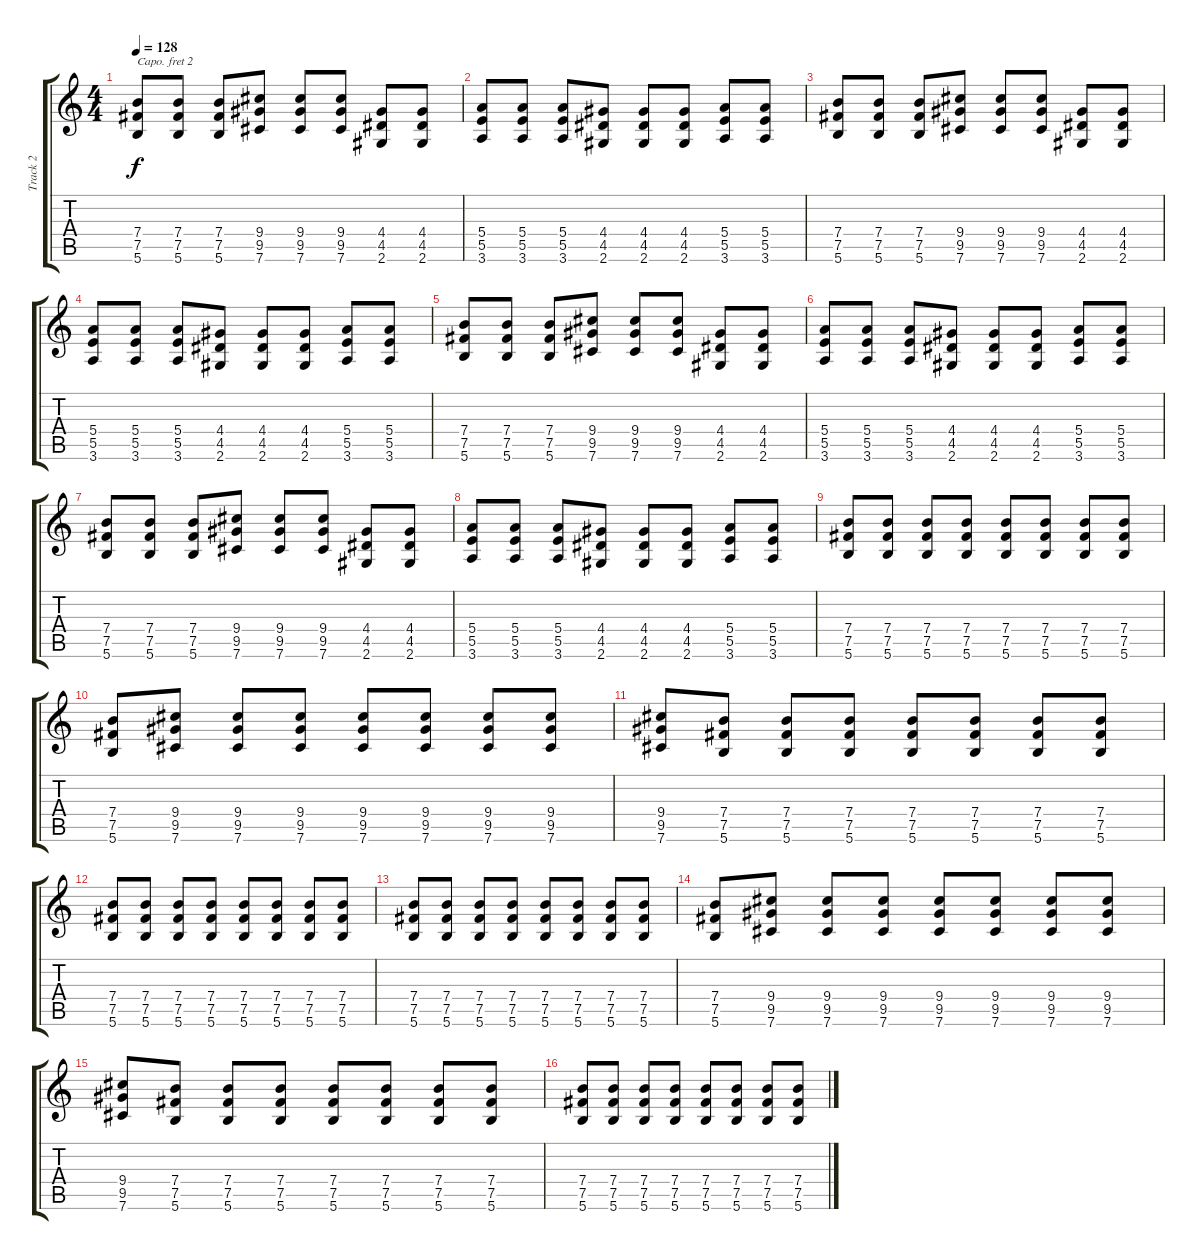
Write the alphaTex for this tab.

\track ("Track 2" "Track 2") {instrument overdrivenguitar}
\staff {score tabs}
\capo 2
\tuning (E4 B3 G3 D3 A2 E2) {hide}
\ts (4 4)
\tempo 128
\clef g2
\ks c
(7.4 7.5 5.6).8{dy f} (7.4 7.5 5.6).8 (7.4 7.5 5.6).8 (9.4 9.5 7.6).8 (9.4 9.5 7.6).8 (9.4 9.5 7.6).8 (4.4 4.5 2.6).8 (4.4 4.5 2.6).8 |
(5.4 5.5 3.6).8 (5.4 5.5 3.6).8 (5.4 5.5 3.6).8 (4.4 4.5 2.6).8 (4.4 4.5 2.6).8 (4.4 4.5 2.6).8 (5.4 5.5 3.6).8 (5.4 5.5 3.6).8 |
(7.4 7.5 5.6).8 (7.4 7.5 5.6).8 (7.4 7.5 5.6).8 (9.4 9.5 7.6).8 (9.4 9.5 7.6).8 (9.4 9.5 7.6).8 (4.4 4.5 2.6).8 (4.4 4.5 2.6).8 |
(5.4 5.5 3.6).8 (5.4 5.5 3.6).8 (5.4 5.5 3.6).8 (4.4 4.5 2.6).8 (4.4 4.5 2.6).8 (4.4 4.5 2.6).8 (5.4 5.5 3.6).8 (5.4 5.5 3.6).8 |
(7.4 7.5 5.6).8 (7.4 7.5 5.6).8 (7.4 7.5 5.6).8 (9.4 9.5 7.6).8 (9.4 9.5 7.6).8 (9.4 9.5 7.6).8 (4.4 4.5 2.6).8 (4.4 4.5 2.6).8 |
(5.4 5.5 3.6).8 (5.4 5.5 3.6).8 (5.4 5.5 3.6).8 (4.4 4.5 2.6).8 (4.4 4.5 2.6).8 (4.4 4.5 2.6).8 (5.4 5.5 3.6).8 (5.4 5.5 3.6).8 |
(7.4 7.5 5.6).8 (7.4 7.5 5.6).8 (7.4 7.5 5.6).8 (9.4 9.5 7.6).8 (9.4 9.5 7.6).8 (9.4 9.5 7.6).8 (4.4 4.5 2.6).8 (4.4 4.5 2.6).8 |
(5.4 5.5 3.6).8 (5.4 5.5 3.6).8 (5.4 5.5 3.6).8 (4.4 4.5 2.6).8 (4.4 4.5 2.6).8 (4.4 4.5 2.6).8 (5.4 5.5 3.6).8 (5.4 5.5 3.6).8 |
(7.4 7.5 5.6).8 (7.4 7.5 5.6).8 (7.4 7.5 5.6).8 (7.4 7.5 5.6).8 (7.4 7.5 5.6).8 (7.4 7.5 5.6).8 (7.4 7.5 5.6).8 (7.4 7.5 5.6).8 |
(7.4 7.5 5.6).8 (9.4 9.5 7.6).8 (9.4 9.5 7.6).8 (9.4 9.5 7.6).8 (9.4 9.5 7.6).8 (9.4 9.5 7.6).8 (9.4 9.5 7.6).8 (9.4 9.5 7.6).8 |
(9.4 9.5 7.6).8 (7.4 7.5 5.6).8 (7.4 7.5 5.6).8 (7.4 7.5 5.6).8 (7.4 7.5 5.6).8 (7.4 7.5 5.6).8 (7.4 7.5 5.6).8 (7.4 7.5 5.6).8 |
(7.4 7.5 5.6).8 (7.4 7.5 5.6).8 (7.4 7.5 5.6).8 (7.4 7.5 5.6).8 (7.4 7.5 5.6).8 (7.4 7.5 5.6).8 (7.4 7.5 5.6).8 (7.4 7.5 5.6).8 |
(7.4 7.5 5.6).8 (7.4 7.5 5.6).8 (7.4 7.5 5.6).8 (7.4 7.5 5.6).8 (7.4 7.5 5.6).8 (7.4 7.5 5.6).8 (7.4 7.5 5.6).8 (7.4 7.5 5.6).8 |
(7.4 7.5 5.6).8 (9.4 9.5 7.6).8 (9.4 9.5 7.6).8 (9.4 9.5 7.6).8 (9.4 9.5 7.6).8 (9.4 9.5 7.6).8 (9.4 9.5 7.6).8 (9.4 9.5 7.6).8 |
(9.4 9.5 7.6).8 (7.4 7.5 5.6).8 (7.4 7.5 5.6).8 (7.4 7.5 5.6).8 (7.4 7.5 5.6).8 (7.4 7.5 5.6).8 (7.4 7.5 5.6).8 (7.4 7.5 5.6).8 |
(7.4 7.5 5.6).8 (7.4 7.5 5.6).8 (7.4 7.5 5.6).8 (7.4 7.5 5.6).8 (7.4 7.5 5.6).8 (7.4 7.5 5.6).8 (7.4 7.5 5.6).8 (7.4 7.5 5.6).8
